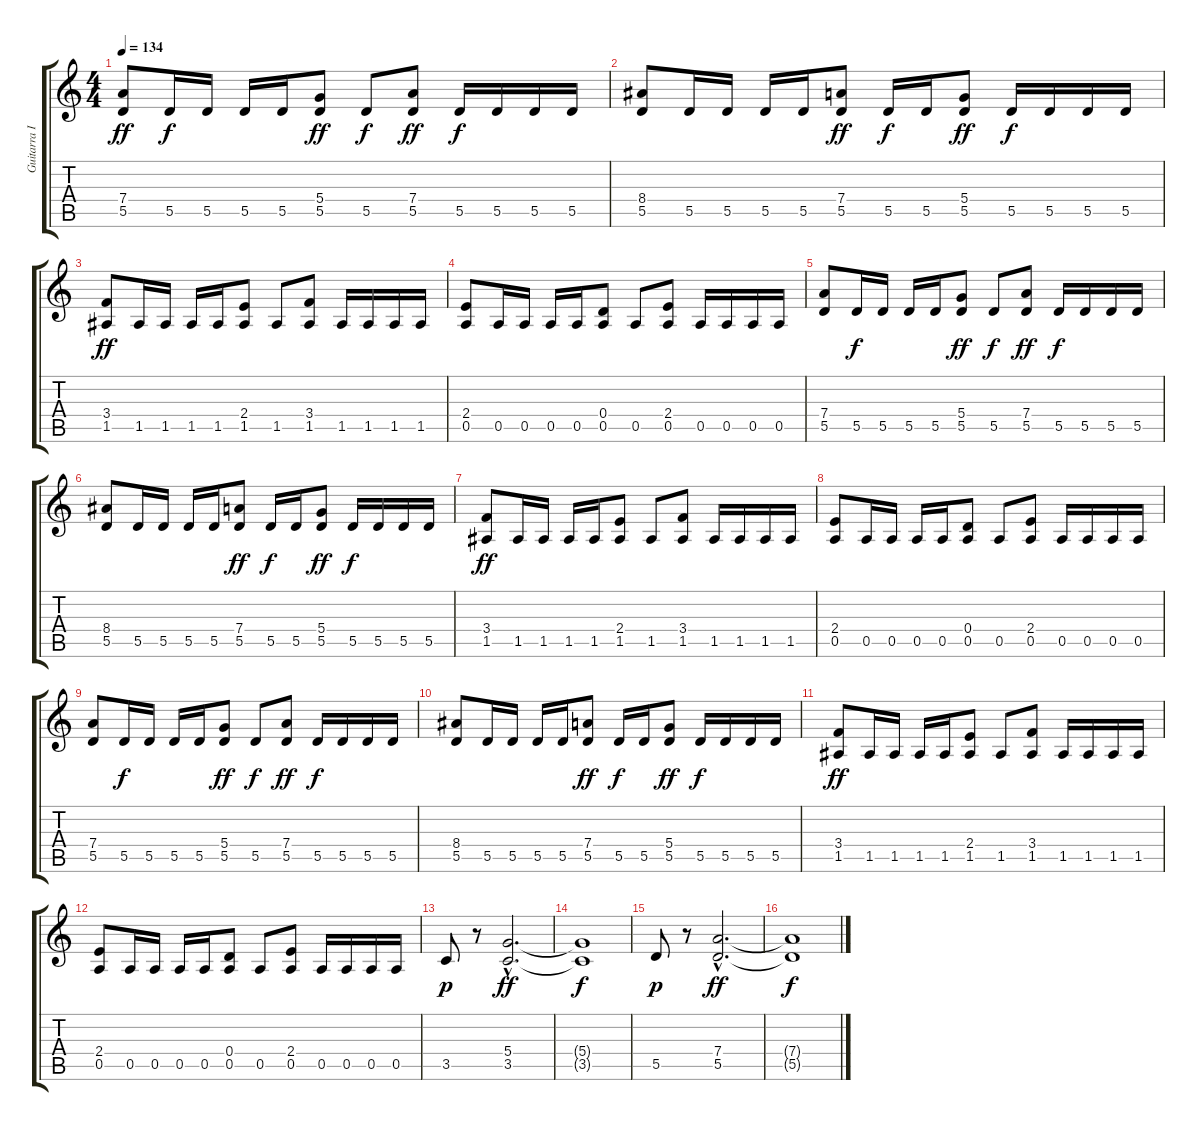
\track ("Guitarra I" "Guitarra I") {instrument distortionguitar}
\staff {score tabs}
\tuning (E4 B3 G3 D3 A2 E2) {hide}
\ts (4 4)
\tempo 134
\clef g2
\ks c
(7.4 5.5).8{dy ff instrument distortionguitar} 5.5.16{dy f} 5.5.16 5.5.16 5.5.16 (5.4 5.5).8{dy ff} 5.5.8{dy f} (7.4 5.5).8{dy ff} 5.5.16{dy f} 5.5.16 5.5.16 5.5.16 |
(8.4 5.5).8 5.5.16 5.5.16 5.5.16 5.5.16 (7.4 5.5).8{dy ff} 5.5.16{dy f} 5.5.16 (5.4 5.5).8{dy ff} 5.5.16{dy f} 5.5.16 5.5.16 5.5.16 |
(3.4 1.5).8{dy ff} 1.5.16 1.5.16 1.5.16 1.5.16 (2.4 1.5).8 1.5.8 (3.4 1.5).8 1.5.16 1.5.16 1.5.16 1.5.16 |
(2.4 0.5).8 0.5.16 0.5.16 0.5.16 0.5.16 (0.4 0.5).8 0.5.8 (2.4 0.5).8 0.5.16 0.5.16 0.5.16 0.5.16 |
(7.4 5.5).8 5.5.16{dy f} 5.5.16 5.5.16 5.5.16 (5.4 5.5).8{dy ff} 5.5.8{dy f} (7.4 5.5).8{dy ff} 5.5.16{dy f} 5.5.16 5.5.16 5.5.16 |
(8.4 5.5).8 5.5.16 5.5.16 5.5.16 5.5.16 (7.4 5.5).8{dy ff} 5.5.16{dy f} 5.5.16 (5.4 5.5).8{dy ff} 5.5.16{dy f} 5.5.16 5.5.16 5.5.16 |
(3.4 1.5).8{dy ff} 1.5.16 1.5.16 1.5.16 1.5.16 (2.4 1.5).8 1.5.8 (3.4 1.5).8 1.5.16 1.5.16 1.5.16 1.5.16 |
(2.4 0.5).8 0.5.16 0.5.16 0.5.16 0.5.16 (0.4 0.5).8 0.5.8 (2.4 0.5).8 0.5.16 0.5.16 0.5.16 0.5.16 |
(7.4 5.5).8 5.5.16{dy f} 5.5.16 5.5.16 5.5.16 (5.4 5.5).8{dy ff} 5.5.8{dy f} (7.4 5.5).8{dy ff} 5.5.16{dy f} 5.5.16 5.5.16 5.5.16 |
(8.4 5.5).8 5.5.16 5.5.16 5.5.16 5.5.16 (7.4 5.5).8{dy ff} 5.5.16{dy f} 5.5.16 (5.4 5.5).8{dy ff} 5.5.16{dy f} 5.5.16 5.5.16 5.5.16 |
(3.4 1.5).8{dy ff} 1.5.16 1.5.16 1.5.16 1.5.16 (2.4 1.5).8 1.5.8 (3.4 1.5).8 1.5.16 1.5.16 1.5.16 1.5.16 |
(2.4 0.5).8 0.5.16 0.5.16 0.5.16 0.5.16 (0.4 0.5).8 0.5.8 (2.4 0.5).8 0.5.16 0.5.16 0.5.16 0.5.16 |
3.5.8{dy p} r.8 (5.4{hac} 3.5{hac}).2{d dy ff} |
(5.4{t} 3.5{t}).1{dy f} |
5.5.8{dy p} r.8 (7.4{hac} 5.5{hac}).2{d dy ff} |
(7.4{t} 5.5{t}).1{dy f}
